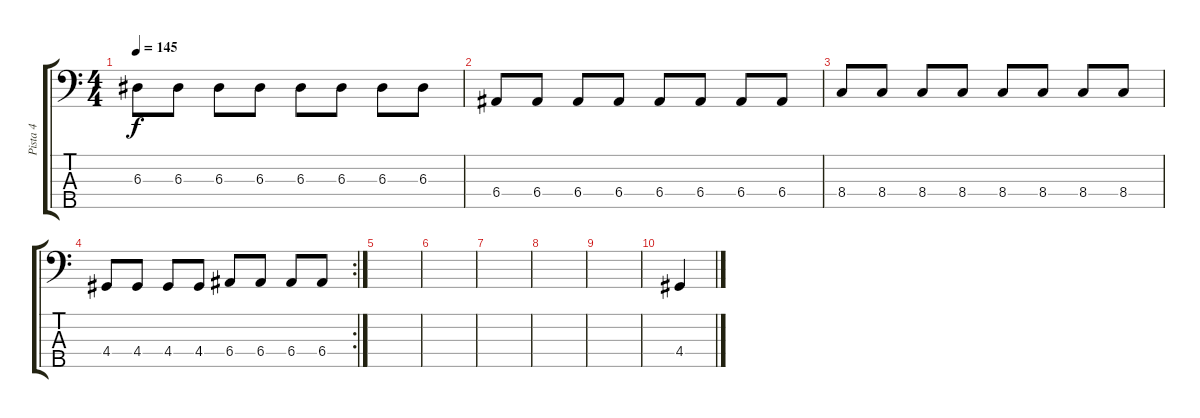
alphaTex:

\track ("Pista 4" "Pista 4") {solo instrument electricbassfinger}
\staff {score tabs}
\tuning (G2 D2 A1 E1 B0) {hide}
\ts (4 4)
\tempo 145
\clef f4
\ks c
6.3.8{dy f} 6.3.8 6.3.8 6.3.8 6.3.8 6.3.8 6.3.8 6.3.8 |
6.4.8 6.4.8 6.4.8 6.4.8 6.4.8 6.4.8 6.4.8 6.4.8 |
8.4.8 8.4.8 8.4.8 8.4.8 8.4.8 8.4.8 8.4.8 8.4.8 |
\rc 2
4.4.8 4.4.8 4.4.8 4.4.8 6.4.8 6.4.8 6.4.8 6.4.8 |
|
|
|
|
|
4.4.4
